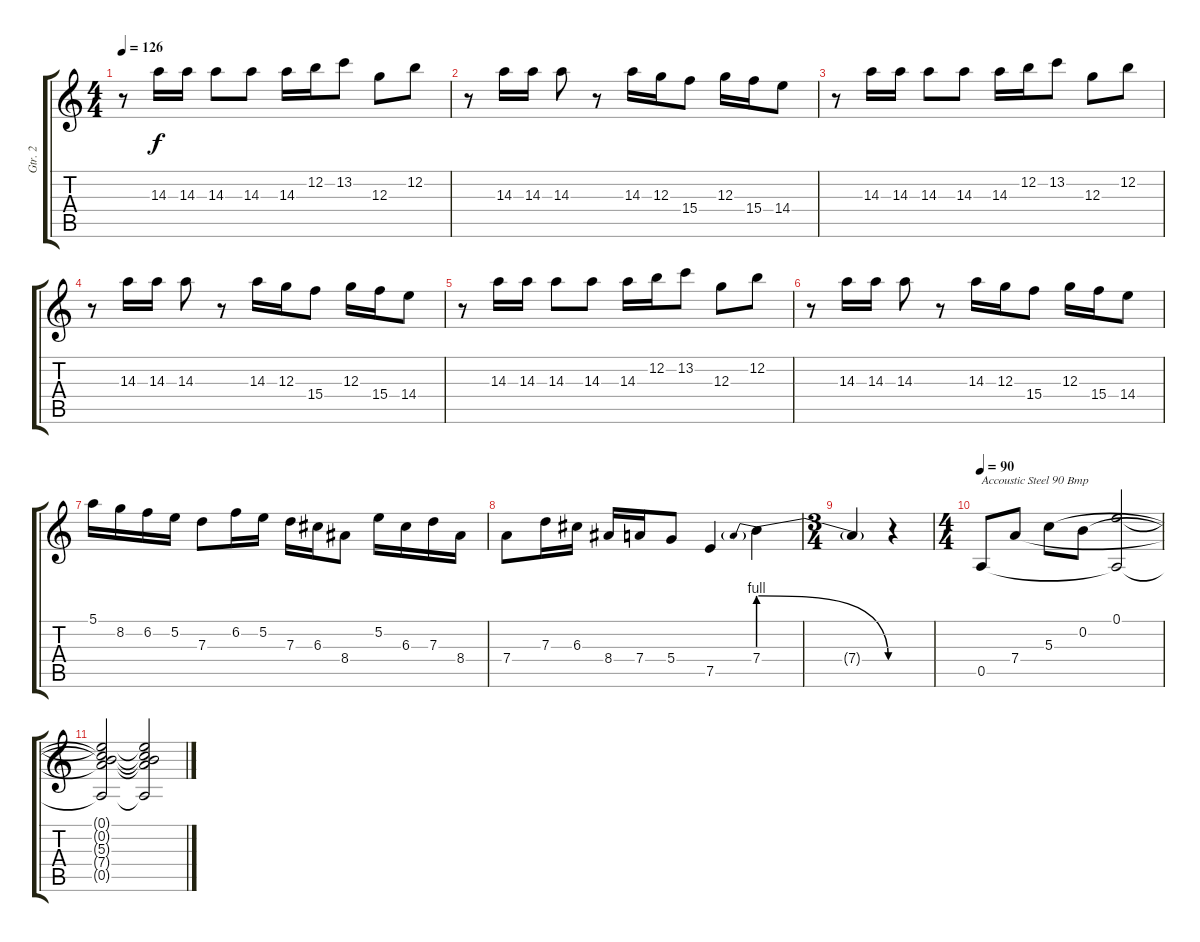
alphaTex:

\track ("Gtr. 2" "Gtr. 2") {instrument distortionguitar}
\staff {score tabs}
\tuning (E4 B3 G3 D3 A2 E2) {hide}
\ts (4 4)
\tempo 126
\clef g2
\ks c
r.8{dy f} 14.3.16 14.3.16 14.3.8 14.3.8 14.3.16 12.2.16 13.2.8 12.3.8 12.2.8 |
r.8 14.3.16 14.3.16 14.3.8 r.8 14.3.16 12.3.16 15.4.8 12.3.16 15.4.16 14.4.8 |
r.8 14.3.16 14.3.16 14.3.8 14.3.8 14.3.16 12.2.16 13.2.8 12.3.8 12.2.8 |
r.8 14.3.16 14.3.16 14.3.8 r.8 14.3.16 12.3.16 15.4.8 12.3.16 15.4.16 14.4.8 |
r.8 14.3.16 14.3.16 14.3.8 14.3.8 14.3.16 12.2.16 13.2.8 12.3.8 12.2.8 |
r.8 14.3.16 14.3.16 14.3.8 r.8 14.3.16 12.3.16 15.4.8 12.3.16 15.4.16 14.4.8 |
5.1.16 8.2.16 6.2.16 5.2.16 7.3.8 6.2.16 5.2.16 7.3.16 6.3.16 8.4.8 5.2.16 6.3.16 7.3.16 8.4.16 |
7.4.8 7.3.16 6.3.16 8.4.16 7.4.16 5.4.8 7.5.4 7.4{be (prebendrelease 0 4 60 0)}.4 |
\ts (3 4)
7.4{t}.4 r.4 |
\ts (4 4)
\tempo 90
0.5.8{txt "Accoustic Steel 90 Bmp" instrument acousticguitarsteel} 7.4.8 5.3.8 0.2.8 (0.1 0.5{t}).2 |
(0.1{t} 0.2{t} 5.3{t} 7.4{t} 0.5{t}).2 (0.1{t} 0.2{t} 5.3{t} 7.4{t} 0.5{t}).2
